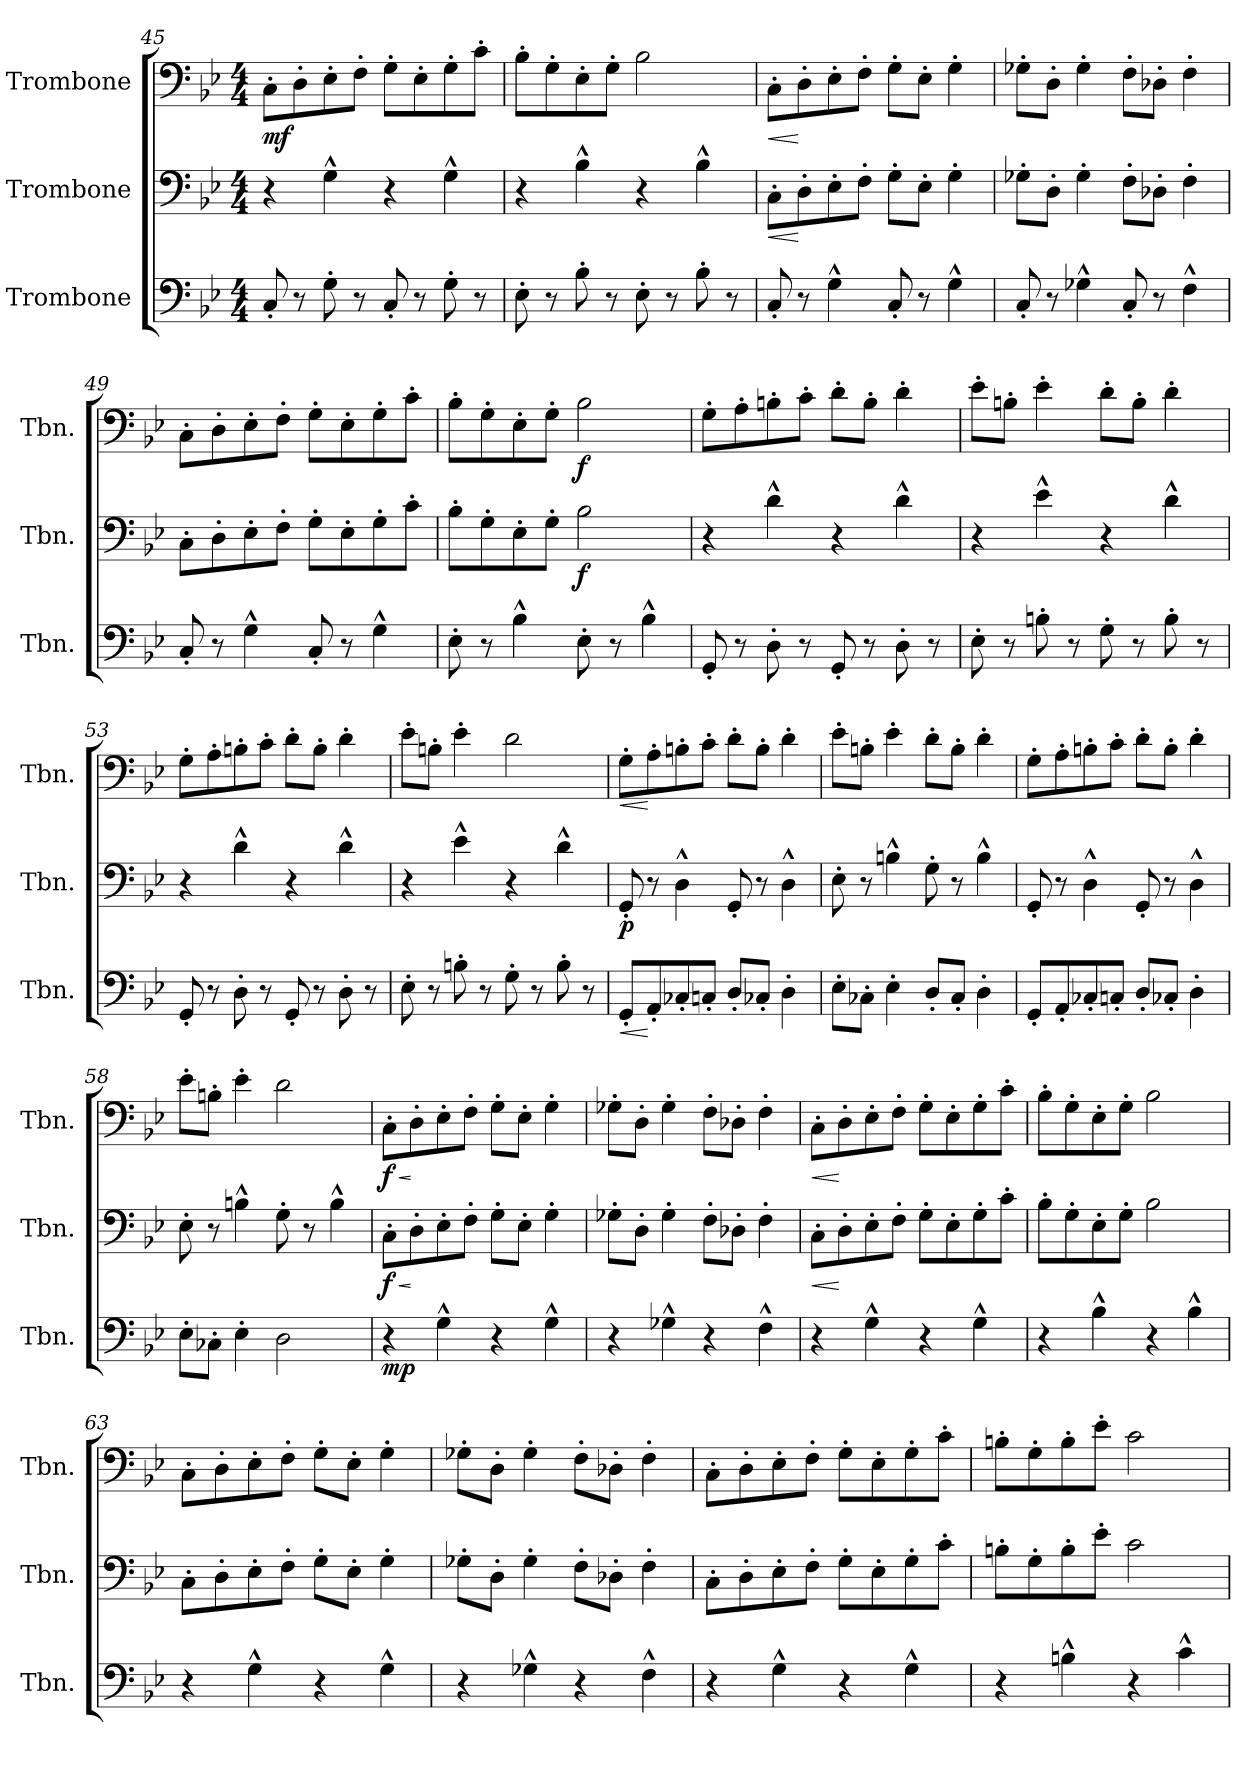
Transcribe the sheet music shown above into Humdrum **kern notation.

**kern	**dynam	**kern	**dynam	**kern	**dynam
*part3	*part3	*part2	*part2	*part1	*part1
*staff3	*staff3	*staff2	*staff2	*staff1	*staff1
*I"Trombone	*	*I"Trombone	*	*I"Trombone	*
*I'Tbn.	*	*I'Tbn.	*	*I'Tbn.	*
!!LO:PB:g=z
*clefF4	*	*clefF4	*	*clefF4	*
*k[b-e-]	*	*k[b-e-]	*	*k[b-e-]	*
*M4/4	*	*M4/4	*	*M4/4	*
=45	=45	=45	=45	=45	=45
!	!	!	!	!	!LO:DY:b
8C'/	.	4r	.	8C'\L	mf
8r	.	.	.	8D'\	.
8G'\	.	4G^^\	.	8E-'\	.
8r	.	.	.	8F'\J	.
8C'/	.	4r	.	8G'\L	.
8r	.	.	.	8E-'\	.
8G'\	.	4G^^\	.	8G'\	.
8r	.	.	.	8c'\J	.
=46	=46	=46	=46	=46	=46
8E-'\	.	4r	.	8B-'\L	.
8r	.	.	.	8G'\	.
8B-'\	.	4B-^^\	.	8E-'\	.
8r	.	.	.	8G'\J	.
8E-'\	.	4r	.	2B-\	.
8r	.	.	.	.	.
8B-'\	.	4B-^^\	.	.	.
8r	.	.	.	.	.
=47	=47	=47	=47	=47	=47
!	!	!	!LO:HP:b	!	!LO:HP:b
8C'/	.	8C'\L	<	8C'\L	<
8r	.	8D'\	[	8D'\	[
4G^^\	.	8E-'\	.	8E-'\	.
.	.	8F'\J	.	8F'\J	.
8C'/	.	8G'\L	.	8G'\L	.
8r	.	8E-'\J	.	8E-'\J	.
4G^^\	.	4G'\	.	4G'\	.
=48	=48	=48	=48	=48	=48
8C'/	.	8G-X'\L	.	8G-X'\L	.
8r	.	8D'\J	.	8D'\J	.
4G-X^^\	.	4G-'\	.	4G-'\	.
8C'/	.	8F'\L	.	8F'\L	.
8r	.	8D-X'\J	.	8D-X'\J	.
4F^^\	.	4F'\	.	4F'\	.
=49	=49	=49	=49	=49	=49
8C'/	.	8C'\L	.	8C'\L	.
8r	.	8D'\	.	8D'\	.
4G^^\	.	8E-'\	.	8E-'\	.
.	.	8F'\J	.	8F'\J	.
8C'/	.	8G'\L	.	8G'\L	.
8r	.	8E-'\	.	8E-'\	.
4G^^\	.	8G'\	.	8G'\	.
.	.	8c'\J	.	8c'\J	.
!!LO:LB:g=z
=50	=50	=50	=50	=50	=50
8E-'\	.	8B-'\L	.	8B-'\L	.
8r	.	8G'\	.	8G'\	.
4B-^^\	.	8E-'\	.	8E-'\	.
.	.	8G'\J	.	8G'\J	.
!	!	!	!LO:DY:b	!	!LO:DY:b
8E-'\	.	2B-\	f	2B-\	f
8r	.	.	.	.	.
4B-^^\	.	.	.	.	.
=51	=51	=51	=51	=51	=51
8GG'/	.	4r	.	8G'\L	.
8r	.	.	.	8A'\	.
8D'\	.	4d^^\	.	8Bn'\	.
8r	.	.	.	8c'\J	.
8GG'/	.	4r	.	8d'\L	.
8r	.	.	.	8B'\J	.
8D'\	.	4d^^\	.	4d'\	.
8r	.	.	.	.	.
=52	=52	=52	=52	=52	=52
8E-'\	.	4r	.	8e-'\L	.
8r	.	.	.	8Bn'\J	.
8Bn'\	.	4e-^^\	.	4e-'\	.
8r	.	.	.	.	.
8G'\	.	4r	.	8d'\L	.
8r	.	.	.	8B'\J	.
8B'\	.	4d^^\	.	4d'\	.
8r	.	.	.	.	.
=53	=53	=53	=53	=53	=53
8GG'/	.	4r	.	8G'\L	.
8r	.	.	.	8A'\	.
8D'\	.	4d^^\	.	8Bn'\	.
8r	.	.	.	8c'\J	.
8GG'/	.	4r	.	8d'\L	.
8r	.	.	.	8B'\J	.
8D'\	.	4d^^\	.	4d'\	.
8r	.	.	.	.	.
!!LO:LB:g=z
=54	=54	=54	=54	=54	=54
8E-'\	.	4r	.	8e-'\L	.
8r	.	.	.	8Bn'\J	.
8Bn'\	.	4e-^^\	.	4e-'\	.
8r	.	.	.	.	.
8G'\	.	4r	.	2d\	.
8r	.	.	.	.	.
8B'\	.	4d^^\	.	.	.
8r	.	.	.	.	.
=55	=55	=55	=55	=55	=55
!	!LO:HP:b	!	!LO:DY:b	!	!LO:HP:b
8GG'/L	<	8GG'/	p	8G'\L	<
8AA'/	[	8r	.	8A'\	[
8C-X'/	.	4D^^\	.	8Bn'\	.
8Cn'/J	.	.	.	8c'\J	.
8D'/L	.	8GG'/	.	8d'\L	.
8C-X'/J	.	8r	.	8B'\J	.
4D'\	.	4D^^\	.	4d'\	.
=56	=56	=56	=56	=56	=56
8E-'\L	.	8E-'\	.	8e-'\L	.
8C-X'\J	.	8r	.	8Bn'\J	.
4E-'\	.	4Bn^^\	.	4e-'\	.
8D'/L	.	8G'\	.	8d'\L	.
8C-'/J	.	8r	.	8B'\J	.
4D'\	.	4B^^\	.	4d'\	.
=57	=57	=57	=57	=57	=57
8GG'/L	.	8GG'/	.	8G'\L	.
8AA'/	.	8r	.	8A'\	.
8C-X'/	.	4D^^\	.	8Bn'\	.
8Cn'/J	.	.	.	8c'\J	.
8D'/L	.	8GG'/	.	8d'\L	.
8C-X'/J	.	8r	.	8B'\J	.
4D'\	.	4D^^\	.	4d'\	.
!!LO:LB:g=z
=58	=58	=58	=58	=58	=58
8E-'\L	.	8E-'\	.	8e-'\L	.
8C-X'\J	.	8r	.	8Bn'\J	.
4E-'\	.	4Bn^^\	.	4e-'\	.
2D\	.	8G'\	.	2d\	.
.	.	8r	.	.	.
.	.	4B^^\	.	.	.
=59	=59	=59	=59	=59	=59
*	*	*	*	*MM140	*
!	!LO:DY:b	!	!LO:HP:b	!	!LO:HP:b
!	!	!	!LO:DY:n=1:b	!	!LO:DY:n=1:b
4r	mp	8C'\L	< f	8C'\L	< f
.	.	8D'\	[	8D'\	[
4G^^\	.	8E-'\	.	8E-'\	.
.	.	8F'\J	.	8F'\J	.
4r	.	8G'\L	.	8G'\L	.
.	.	8E-'\J	.	8E-'\J	.
4G^^\	.	4G'\	.	4G'\	.
=60	=60	=60	=60	=60	=60
4r	.	8G-X'\L	.	8G-X'\L	.
.	.	8D'\J	.	8D'\J	.
4G-X^^\	.	4G-'\	.	4G-'\	.
4r	.	8F'\L	.	8F'\L	.
.	.	8D-X'\J	.	8D-X'\J	.
4F^^\	.	4F'\	.	4F'\	.
=61	=61	=61	=61	=61	=61
!	!	!	!LO:HP:b	!	!LO:HP:b
4r	.	8C'\L	<	8C'\L	<
.	.	8D'\	[	8D'\	[
4G^^\	.	8E-'\	.	8E-'\	.
.	.	8F'\J	.	8F'\J	.
4r	.	8G'\L	.	8G'\L	.
.	.	8E-'\	.	8E-'\	.
4G^^\	.	8G'\	.	8G'\	.
.	.	8c'\J	.	8c'\J	.
=62	=62	=62	=62	=62	=62
4r	.	8B-'\L	.	8B-'\L	.
.	.	8G'\	.	8G'\	.
4B-^^\	.	8E-'\	.	8E-'\	.
.	.	8G'\J	.	8G'\J	.
4r	.	2B-\	.	2B-\	.
4B-^^\	.	.	.	.	.
!!LO:PB:g=z
=63	=63	=63	=63	=63	=63
4r	.	8C'\L	.	8C'\L	.
.	.	8D'\	.	8D'\	.
4G^^\	.	8E-'\	.	8E-'\	.
.	.	8F'\J	.	8F'\J	.
4r	.	8G'\L	.	8G'\L	.
.	.	8E-'\J	.	8E-'\J	.
4G^^\	.	4G'\	.	4G'\	.
=64	=64	=64	=64	=64	=64
4r	.	8G-X'\L	.	8G-X'\L	.
.	.	8D'\J	.	8D'\J	.
4G-X^^\	.	4G-'\	.	4G-'\	.
4r	.	8F'\L	.	8F'\L	.
.	.	8D-X'\J	.	8D-X'\J	.
4F^^\	.	4F'\	.	4F'\	.
=65	=65	=65	=65	=65	=65
4r	.	8C'\L	.	8C'\L	.
.	.	8D'\	.	8D'\	.
4G^^\	.	8E-'\	.	8E-'\	.
.	.	8F'\J	.	8F'\J	.
4r	.	8G'\L	.	8G'\L	.
.	.	8E-'\	.	8E-'\	.
4G^^\	.	8G'\	.	8G'\	.
.	.	8c'\J	.	8c'\J	.
=66	=66	=66	=66	=66	=66
4r	.	8Bn'\L	.	8Bn'\L	.
.	.	8G'\	.	8G'\	.
4Bn^^\	.	8B'\	.	8B'\	.
.	.	8e-'\J	.	8e-'\J	.
4r	.	2c\	.	2c\	.
4c^^\	.	.	.	.	.
=	=	=	=	=	=
*-	*-	*-	*-	*-	*-
